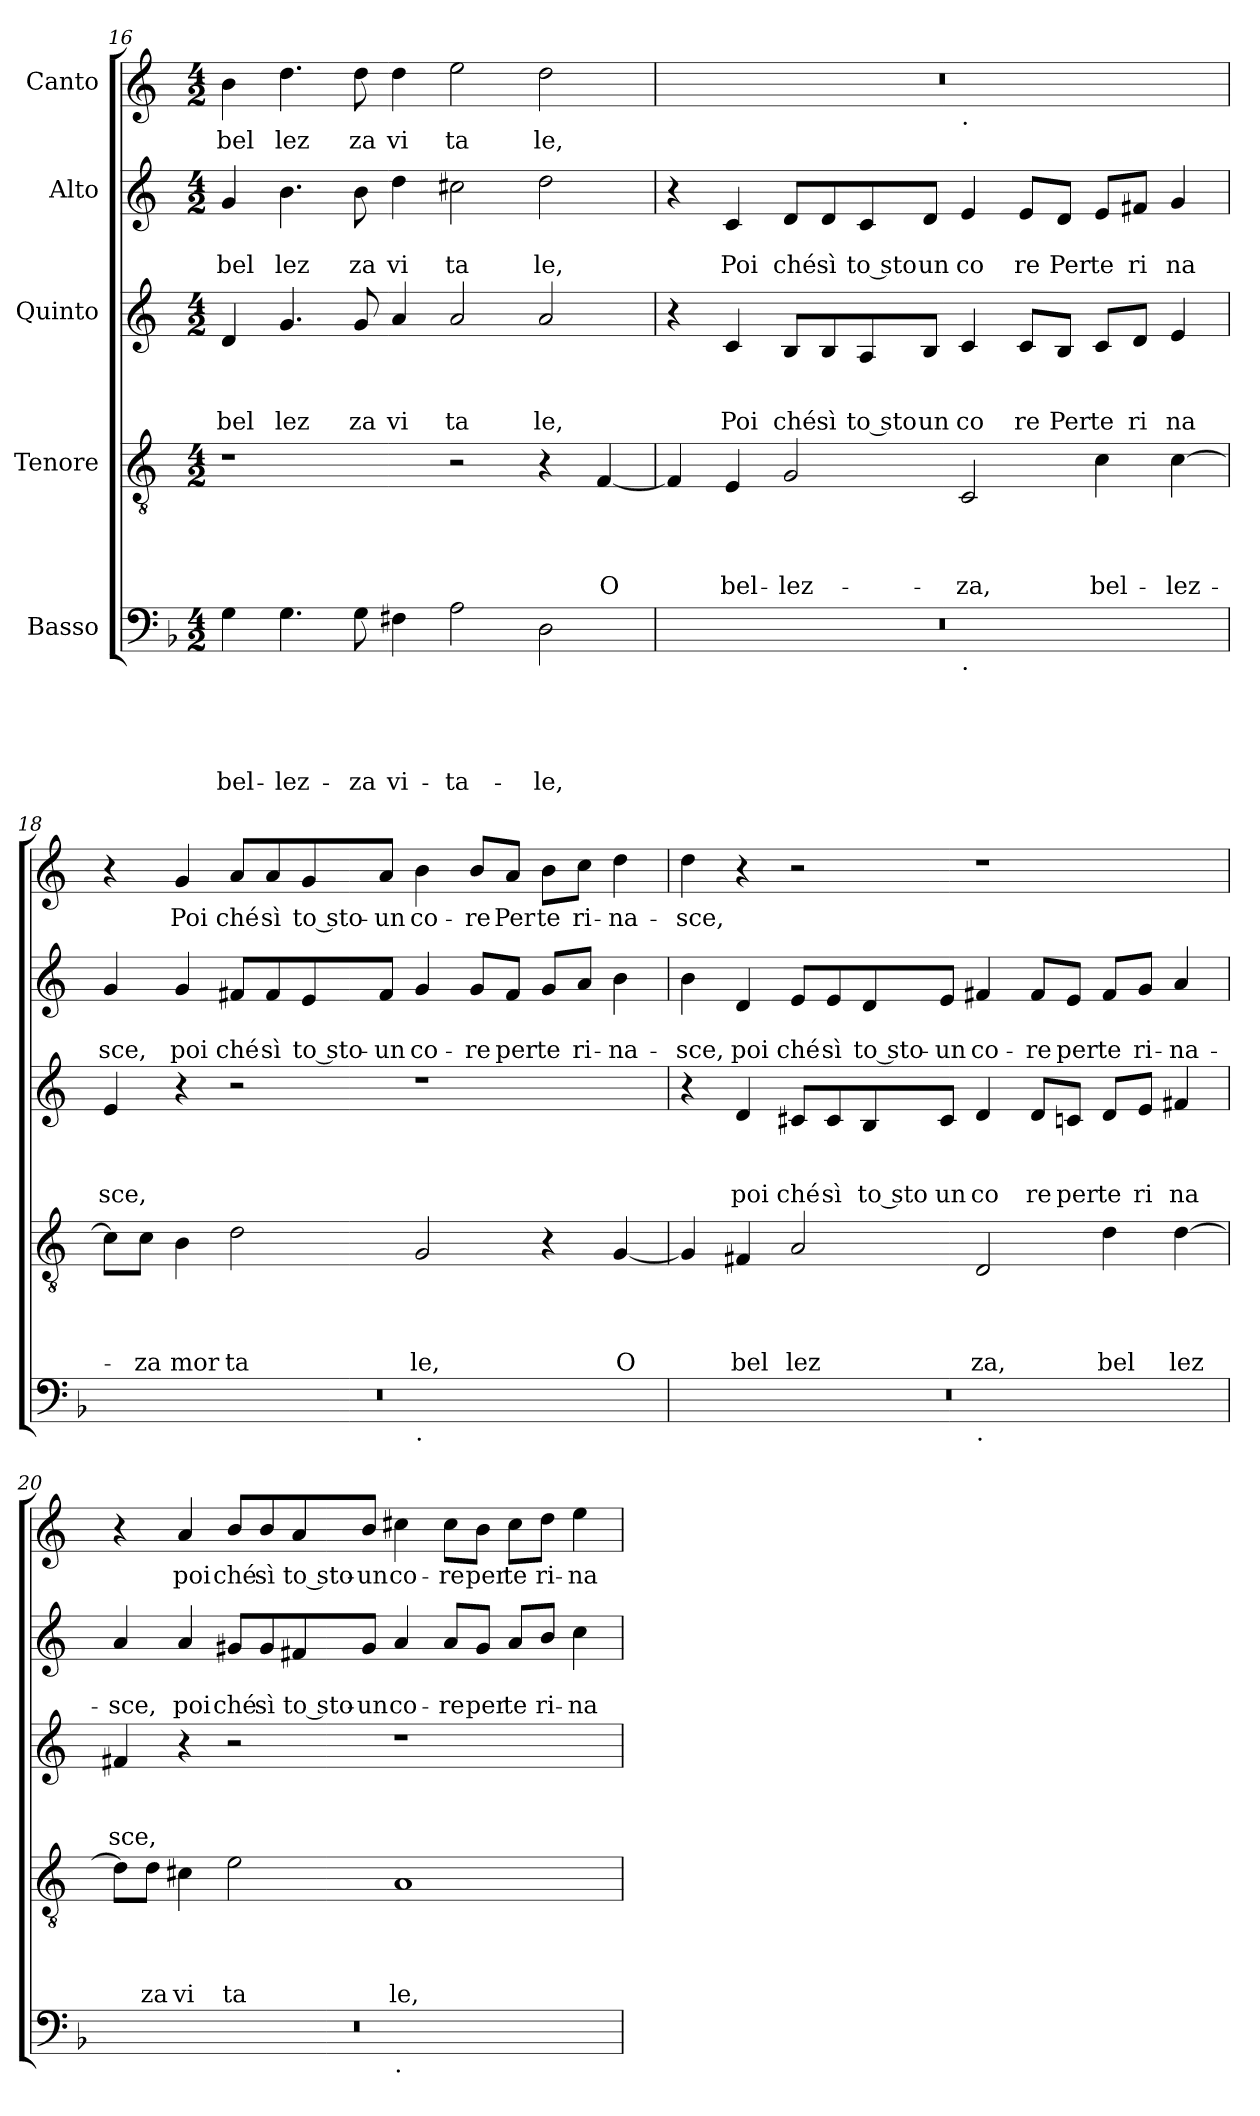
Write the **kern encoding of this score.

**kern	**text	**text	**text	**text	**text	**kern	**text	**text	**text	**text	**kern	**text	**text	**text	**kern	**text	**text	**kern	**text
*part5	*part5	*part5	*part5	*part5	*part5	*part4	*part4	*part4	*part4	*part4	*part3	*part3	*part3	*part3	*part2	*part2	*part2	*part1	*part1
*staff5	*staff5	*staff5	*staff5	*staff5	*staff5	*staff4	*staff4	*staff4	*staff4	*staff4	*staff3	*staff3	*staff3	*staff3	*staff2	*staff2	*staff2	*staff1	*staff1
*I"Basso	*	*	*	*	*	*I"Tenore	*	*	*	*	*I"Quinto	*	*	*	*I"Alto	*	*	*I"Canto	*
*clefF4	*	*	*	*	*	*clefGv2	*	*	*	*	*clefG2	*	*	*	*clefG2	*	*	*clefG2	*
*	*	*	*	*	*	*ITrd-3c-5	*	*	*	*	*ITrd-3c-5	*	*	*	*ITrd-3c-5	*	*	*ITrd-3c-5	*
*k[b-]	*	*	*	*	*	*k[b-]	*	*	*	*	*k[b-]	*	*	*	*k[b-]	*	*	*k[b-]	*
*F:	*	*	*	*	*	*F:	*	*	*	*	*F:	*	*	*	*F:	*	*	*F:	*
*M4/2	*	*	*	*	*	*M4/2	*	*	*	*	*M4/2	*	*	*	*M4/2	*	*	*M4/2	*
=16	=16	=16	=16	=16	=16	=16	=16	=16	=16	=16	=16	=16	=16	=16	=16	=16	=16	=16	=16
!	!	!	!	!	!LO:LY:b	!	!	!	!	!	!	!	!	!LO:LY:b	!	!	!LO:LY:b	!	!LO:LY:b
4G\	.	.	.	.	bel-	1r	.	.	.	.	4g/	.	.	bel	4cc/	.	bel	4ee\	bel
!	!	!	!	!	!LO:LY:b	!	!	!	!	!	!	!	!	!LO:LY:b	!	!	!LO:LY:b	!	!LO:LY:b
4.G\	.	.	.	.	-lez-	.	.	.	.	.	4.cc/	.	.	lez	4.ee\	.	lez	4.gg\	lez
!	!	!	!	!	!LO:LY:b	!	!	!	!	!	!	!	!	!LO:LY:b	!	!	!LO:LY:b	!	!LO:LY:b
8G\	.	.	.	.	-za	.	.	.	.	.	8cc/	.	.	za	8ee\	.	za	8gg\	za
!	!	!	!	!	!LO:LY:b	!	!	!	!	!	!	!	!	!LO:LY:b	!	!	!LO:LY:b	!	!LO:LY:b
4F#X\	.	.	.	.	vi-	.	.	.	.	.	4dd/	.	.	vi	4gg\	.	vi	4gg\	vi
!	!	!	!	!	!LO:LY:b	!	!	!	!	!	!	!	!	!LO:LY:b	!	!	!LO:LY:b	!	!LO:LY:b
2A\	.	.	.	.	-ta-	2r	.	.	.	.	2dd/	.	.	ta	2ff#X\	.	ta	2aa\	ta
!	!	!	!	!	!LO:LY:b	!	!	!	!	!	!	!	!	!LO:LY:b	!	!	!LO:LY:b	!	!LO:LY:b
2D\	.	.	.	.	-le,	4r	.	.	.	.	2dd/	.	.	le,	2gg\	.	le,	2gg\	le,
!	!	!	!	!	!	!	!	!	!	!LO:LY:b	!	!	!	!	!	!	!	!	!
.	.	.	.	.	.	[<4B-/	.	.	.	O	.	.	.	.	.	.	.	.	.
=17	=17	=17	=17	=17	=17	=17	=17	=17	=17	=17	=17	=17	=17	=17	=17	=17	=17	=17	=17
*^	*	*	*	*	*	*	*	*	*	*	*	*	*	*	*	*	*	*^	*
0r	1ryy	.	.	.	.	.	4B-/]	.	.	.	.	4r	.	.	.	4r	.	.	0r	1ryy	.
!	!	!	!	!	!	!	!	!	!	!	!LO:LY:b	!	!	!	!LO:LY:b	!	!	!LO:LY:b	!	!	!
.	.	.	.	.	.	.	4A/	.	.	.	bel-	4f/	.	.	Poi	4f/	.	Poi	.	.	.
!	!	!	!	!	!	!	!	!	!	!	!LO:LY:b	!	!	!	!LO:LY:b	!	!	!LO:LY:b	!	!	!
.	.	.	.	.	.	.	2c/	.	.	.	-lez-	8e/L	.	.	ché	8g/L	.	ché	.	.	.
!	!	!	!	!	!	!	!	!	!	!	!	!	!	!	!LO:LY:b	!	!	!LO:LY:b	!	!	!
.	.	.	.	.	.	.	.	.	.	.	.	8e/	.	.	sì	8g/	.	sì	.	.	.
!	!	!	!	!	!	!	!	!	!	!	!	!	!	!	!LO:LY:b	!	!	!LO:LY:b	!	!	!
.	.	.	.	.	.	.	.	.	.	.	.	8d/	.	.	to sto	8f/	.	to sto	.	.	.
!	!	!	!	!	!	!	!	!	!	!	!	!	!	!	!LO:LY:b	!	!	!LO:LY:b	!	!	!
.	.	.	.	.	.	.	.	.	.	.	.	8e/J	.	.	un	8g/J	.	un	.	.	.
!	!	!	!	!	!	!	!	!	!	!	!	!	!	!	!	!	!	!	!	!LO:TX:b:t=.	!
!	!LO:TX:b:t=.	!	!	!	!	!	!	!	!	!	!	!	!	!	!	!	!	!	!	!	!
!	!	!	!	!	!	!	!	!	!	!	!LO:LY:b	!	!	!	!LO:LY:b	!	!	!LO:LY:b	!	!	!
.	1ryy	.	.	.	.	.	2F/	.	.	.	-za,	4f/	.	.	co	4a/	.	co	.	1ryy	.
!	!	!	!	!	!	!	!	!	!	!	!	!	!	!	!LO:LY:b	!	!	!LO:LY:b	!	!	!
.	.	.	.	.	.	.	.	.	.	.	.	8f/L	.	.	re	8a/L	.	re	.	.	.
!	!	!	!	!	!	!	!	!	!	!	!	!	!	!	!LO:LY:b	!	!	!LO:LY:b	!	!	!
.	.	.	.	.	.	.	.	.	.	.	.	8e/J	.	.	Per	8g/J	.	Per	.	.	.
!	!	!	!	!	!	!	!	!	!	!	!LO:LY:b	!	!	!	!LO:LY:b	!	!	!LO:LY:b	!	!	!
.	.	.	.	.	.	.	4f\	.	.	.	bel-	8f/L	.	.	te	8a/L	.	te	.	.	.
!	!	!	!	!	!	!	!	!	!	!	!	!	!	!	!LO:LY:b	!	!	!LO:LY:b	!	!	!
.	.	.	.	.	.	.	.	.	.	.	.	8g/J	.	.	ri	8bn/J	.	ri	.	.	.
!	!	!	!	!	!	!	!	!	!	!	!LO:LY:b	!	!	!	!LO:LY:b	!	!	!LO:LY:b	!	!	!
.	.	.	.	.	.	.	[<4f\	.	.	.	-lez-	4a/	.	.	na	4cc/	.	na	.	.	.
!!LO:LB:g=z
=18	=18	=18	=18	=18	=18	=18	=18	=18	=18	=18	=18	=18	=18	=18	=18	=18	=18	=18	=18	=18	=18
!	!	!	!	!	!	!	!	!	!	!	!	!	!	!	!LO:LY:b	!	!	!LO:LY:b	!	!	!
*	*	*	*	*	*	*	*	*	*	*	*	*	*	*	*	*	*	*	*v	*v	*
0r	1ryy	.	.	.	.	.	8f\L]	.	.	.	.	4a/	.	.	sce,	4cc/	.	sce,	4r	.
!	!	!	!	!	!	!	!	!	!	!	!LO:LY:b	!	!	!	!	!	!	!	!	!
.	.	.	.	.	.	.	8f\J	.	.	.	-za	.	.	.	.	.	.	.	.	.
!	!	!	!	!	!	!	!	!	!	!	!LO:LY:b	!	!	!	!	!	!	!LO:LY:b	!	!LO:LY:b
.	.	.	.	.	.	.	4e\	.	.	.	mor	4r	.	.	.	4cc/	.	poi	4cc/	Poi
!	!	!	!	!	!	!	!	!	!	!	!LO:LY:b	!	!	!	!	!	!	!LO:LY:b	!	!LO:LY:b
.	.	.	.	.	.	.	2g\	.	.	.	ta	2r	.	.	.	8bn/L	.	ché	8dd/L	ché
!	!	!	!	!	!	!	!	!	!	!	!	!	!	!	!	!	!	!LO:LY:b	!	!LO:LY:b
.	.	.	.	.	.	.	.	.	.	.	.	.	.	.	.	8b/	.	sì	8dd/	sì
!	!	!	!	!	!	!	!	!	!	!	!	!	!	!	!	!	!	!LO:LY:b	!	!LO:LY:b
.	.	.	.	.	.	.	.	.	.	.	.	.	.	.	.	8a/	.	to sto-	8cc/	to sto-
!	!	!	!	!	!	!	!	!	!	!	!	!	!	!	!	!	!	!LO:LY:b	!	!LO:LY:b
.	.	.	.	.	.	.	.	.	.	.	.	.	.	.	.	8b/J	.	-un	8dd/J	-un
!	!LO:TX:b:t=.	!	!	!	!	!	!	!	!	!	!	!	!	!	!	!	!	!	!	!
!	!	!	!	!	!	!	!	!	!	!	!LO:LY:b	!	!	!	!	!	!	!LO:LY:b	!	!LO:LY:b
.	1ryy	.	.	.	.	.	2c/	.	.	.	le,	1r	.	.	.	4cc/	.	co-	4ee\	co-
!	!	!	!	!	!	!	!	!	!	!	!	!	!	!	!	!	!	!LO:LY:b	!	!LO:LY:b
.	.	.	.	.	.	.	.	.	.	.	.	.	.	.	.	8cc/L	.	-re	8ee/L	-re
!	!	!	!	!	!	!	!	!	!	!	!	!	!	!	!	!	!	!LO:LY:b	!	!LO:LY:b
.	.	.	.	.	.	.	.	.	.	.	.	.	.	.	.	8b/J	.	per	8dd/J	Per
!	!	!	!	!	!	!	!	!	!	!	!	!	!	!	!	!	!	!LO:LY:b	!	!LO:LY:b
.	.	.	.	.	.	.	4r	.	.	.	.	.	.	.	.	8cc/L	.	te	8ee\L	te
!	!	!	!	!	!	!	!	!	!	!	!	!	!	!	!	!	!	!LO:LY:b	!	!LO:LY:b
.	.	.	.	.	.	.	.	.	.	.	.	.	.	.	.	8dd/J	.	ri-	8ff\J	ri-
!	!	!	!	!	!	!	!	!	!	!	!LO:LY:b	!	!	!	!	!	!	!LO:LY:b	!	!LO:LY:b
.	.	.	.	.	.	.	[<4c/	.	.	.	O	.	.	.	.	4ee\	.	-na-	4gg\	-na-
=19	=19	=19	=19	=19	=19	=19	=19	=19	=19	=19	=19	=19	=19	=19	=19	=19	=19	=19	=19	=19
!	!	!	!	!	!	!	!	!	!	!	!	!	!	!	!	!	!	!LO:LY:b	!	!LO:LY:b
0r	1ryy	.	.	.	.	.	4c/]	.	.	.	.	4r	.	.	.	4ee\	.	-sce,	4gg\	-sce,
!	!	!	!	!	!	!	!	!	!	!	!LO:LY:b	!	!	!	!LO:LY:b	!	!	!LO:LY:b	!	!
.	.	.	.	.	.	.	4Bn/	.	.	.	bel	4g/	.	.	poi	4g/	.	poi	4r	.
!	!	!	!	!	!	!	!	!	!	!	!LO:LY:b	!	!	!	!LO:LY:b	!	!	!LO:LY:b	!	!
.	.	.	.	.	.	.	2d/	.	.	.	lez	8f#X/L	.	.	ché	8a/L	.	ché	2r	.
!	!	!	!	!	!	!	!	!	!	!	!	!	!	!	!LO:LY:b	!	!	!LO:LY:b	!	!
.	.	.	.	.	.	.	.	.	.	.	.	8f#/	.	.	sì	8a/	.	sì	.	.
!	!	!	!	!	!	!	!	!	!	!	!	!	!	!	!LO:LY:b	!	!	!LO:LY:b	!	!
.	.	.	.	.	.	.	.	.	.	.	.	8e/	.	.	to sto	8g/	.	to sto-	.	.
!	!	!	!	!	!	!	!	!	!	!	!	!	!	!	!LO:LY:b	!	!	!LO:LY:b	!	!
.	.	.	.	.	.	.	.	.	.	.	.	8f#/J	.	.	un	8a/J	.	-un	.	.
!	!LO:TX:b:t=.	!	!	!	!	!	!	!	!	!	!	!	!	!	!	!	!	!	!	!
!	!	!	!	!	!	!	!	!	!	!	!LO:LY:b	!	!	!	!LO:LY:b	!	!	!LO:LY:b	!	!
.	1ryy	.	.	.	.	.	2G/	.	.	.	za,	4g/	.	.	co	4bn/	.	co-	1r	.
!	!	!	!	!	!	!	!	!	!	!	!	!	!	!	!LO:LY:b	!	!	!LO:LY:b	!	!
.	.	.	.	.	.	.	.	.	.	.	.	8g/L	.	.	re	8b/L	.	-re	.	.
!	!	!	!	!	!	!	!	!	!	!	!	!	!	!	!LO:LY:b	!	!	!LO:LY:b	!	!
.	.	.	.	.	.	.	.	.	.	.	.	8fn/J	.	.	per	8a/J	.	per	.	.
!	!	!	!	!	!	!	!	!	!	!	!LO:LY:b	!	!	!	!LO:LY:b	!	!	!LO:LY:b	!	!
.	.	.	.	.	.	.	4g\	.	.	.	bel	8g/L	.	.	te	8b/L	.	te	.	.
!	!	!	!	!	!	!	!	!	!	!	!	!	!	!	!LO:LY:b	!	!	!LO:LY:b	!	!
.	.	.	.	.	.	.	.	.	.	.	.	8a/J	.	.	ri	8cc/J	.	ri-	.	.
!	!	!	!	!	!	!	!	!	!	!	!LO:LY:b	!	!	!	!LO:LY:b	!	!	!LO:LY:b	!	!
.	.	.	.	.	.	.	[>4g\	.	.	.	lez	4bn/	.	.	na	4dd/	.	-na-	.	.
=20	=20	=20	=20	=20	=20	=20	=20	=20	=20	=20	=20	=20	=20	=20	=20	=20	=20	=20	=20	=20
!	!	!	!	!	!	!	!	!	!	!	!	!	!	!	!LO:LY:b	!	!	!LO:LY:b	!	!
0r	1ryy	.	.	.	.	.	8g\L]	.	.	.	.	4bn/	.	.	sce,	4dd/	.	-sce,	4r	.
!	!	!	!	!	!	!	!	!	!	!	!LO:LY:b	!	!	!	!	!	!	!	!	!
.	.	.	.	.	.	.	8g\J	.	.	.	za	.	.	.	.	.	.	.	.	.
!	!	!	!	!	!	!	!	!	!	!	!LO:LY:b	!	!	!	!	!	!	!LO:LY:b	!	!LO:LY:b
.	.	.	.	.	.	.	4f#X\	.	.	.	vi	4r	.	.	.	4dd/	.	poi	4dd/	poi
!	!	!	!	!	!	!	!	!	!	!	!LO:LY:b	!	!	!	!	!	!	!LO:LY:b	!	!LO:LY:b
.	.	.	.	.	.	.	2a\	.	.	.	ta	2r	.	.	.	8cc#X/L	.	ché	8ee/L	ché
!	!	!	!	!	!	!	!	!	!	!	!	!	!	!	!	!	!	!LO:LY:b	!	!LO:LY:b
.	.	.	.	.	.	.	.	.	.	.	.	.	.	.	.	8cc#/	.	sì	8ee/	sì
!	!	!	!	!	!	!	!	!	!	!	!	!	!	!	!	!	!	!LO:LY:b	!	!LO:LY:b
.	.	.	.	.	.	.	.	.	.	.	.	.	.	.	.	8bn/	.	to sto-	8dd/	to sto-
!	!	!	!	!	!	!	!	!	!	!	!	!	!	!	!	!	!	!LO:LY:b	!	!LO:LY:b
.	.	.	.	.	.	.	.	.	.	.	.	.	.	.	.	8cc#/J	.	-un	8ee/J	-un
!	!LO:TX:b:t=.	!	!	!	!	!	!	!	!	!	!	!	!	!	!	!	!	!	!	!
!	!	!	!	!	!	!	!	!	!	!	!LO:LY:b	!	!	!	!	!	!	!LO:LY:b	!	!LO:LY:b
.	1ryy	.	.	.	.	.	1d	.	.	.	le,	1r	.	.	.	4dd/	.	co-	4ff#X\	co-
!	!	!	!	!	!	!	!	!	!	!	!	!	!	!	!	!	!	!LO:LY:b	!	!LO:LY:b
.	.	.	.	.	.	.	.	.	.	.	.	.	.	.	.	8dd/L	.	-re	8ff#\L	-re
!	!	!	!	!	!	!	!	!	!	!	!	!	!	!	!	!	!	!LO:LY:b	!	!LO:LY:b
.	.	.	.	.	.	.	.	.	.	.	.	.	.	.	.	8cc#/J	.	per	8ee\J	per
!	!	!	!	!	!	!	!	!	!	!	!	!	!	!	!	!	!	!LO:LY:b	!	!LO:LY:b
.	.	.	.	.	.	.	.	.	.	.	.	.	.	.	.	8dd/L	.	te	8ff#\L	te
!	!	!	!	!	!	!	!	!	!	!	!	!	!	!	!	!	!	!LO:LY:b	!	!LO:LY:b
.	.	.	.	.	.	.	.	.	.	.	.	.	.	.	.	8ee/J	.	ri-	8gg\J	ri-
!	!	!	!	!	!	!	!	!	!	!	!	!	!	!	!	!	!	!LO:LY:b	!	!LO:LY:b
.	.	.	.	.	.	.	.	.	.	.	.	.	.	.	.	4ff\	.	-na-	4aa\	-na-
*v	*v	*	*	*	*	*	*	*	*	*	*	*	*	*	*	*	*	*	*	*
=	=	=	=	=	=	=	=	=	=	=	=	=	=	=	=	=	=	=	=
*-	*-	*-	*-	*-	*-	*-	*-	*-	*-	*-	*-	*-	*-	*-	*-	*-	*-	*-	*-
